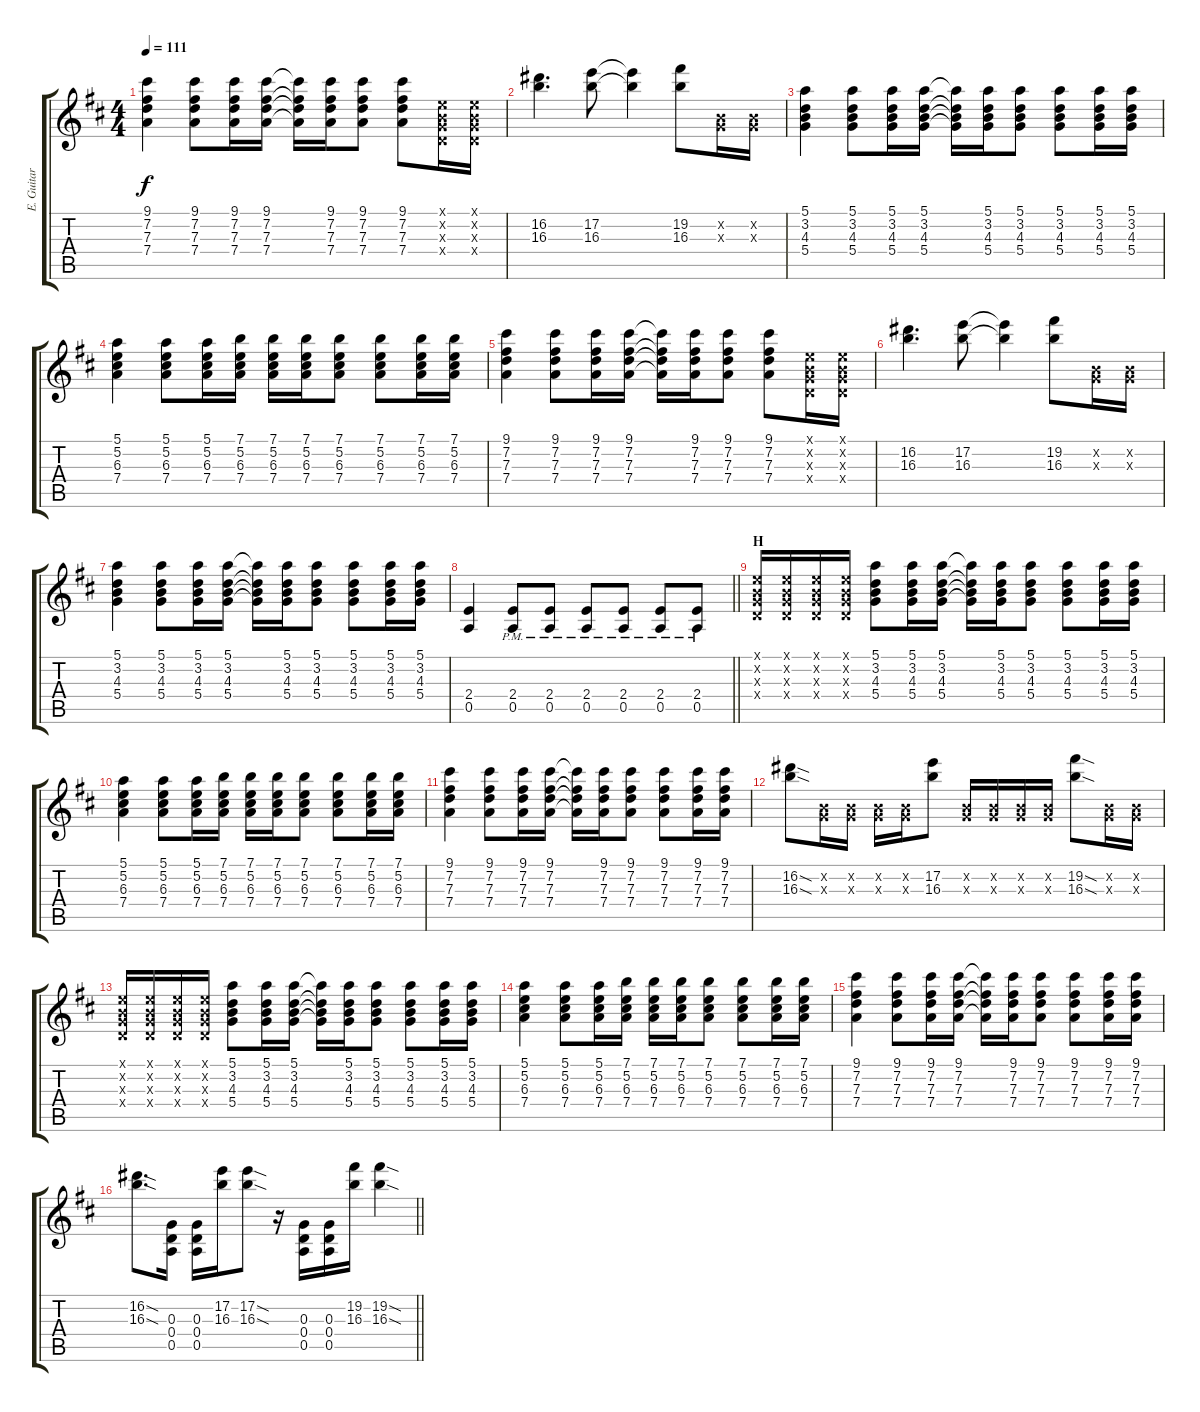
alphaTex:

\track ("E. Guitar I" "E. Guitar ") {instrument overdrivenguitar}
\staff {score tabs}
\tuning (E4 B3 G3 D3 A2 D2) {hide}
\ts (4 4)
\tempo 111
\clef g2
\ks d
(9.1 7.2 7.3 7.4).4{dy f} (9.1 7.2 7.3 7.4).8 (9.1 7.2 7.3 7.4).16 (9.1 7.2 7.3 7.4).16 (9.1{t} 7.2{t} 7.3{t} 7.4{t}).16 (9.1 7.2 7.3 7.4).16 (9.1 7.2 7.3 7.4).8 (9.1 7.2 7.3 7.4).8 (0.1{x} 0.2{x} 0.3{x} 0.4{x}).16 (0.1{x} 0.2{x} 0.3{x} 0.4{x}).16 |
(16.2 16.3).4{d} (17.2 16.3).8 (17.2{t} 16.3{t}).4 (19.2 16.3).8 (0.2{x} 0.3{x}).16 (0.2{x} 0.3{x}).16 |
(5.1 3.2 4.3 5.4).4 (5.1 3.2 4.3 5.4).8 (5.1 3.2 4.3 5.4).16 (5.1 3.2 4.3 5.4).16 (5.1{t} 3.2{t} 4.3{t} 5.4{t}).16 (5.1 3.2 4.3 5.4).16 (5.1 3.2 4.3 5.4).8 (5.1 3.2 4.3 5.4).8 (5.1 3.2 4.3 5.4).16 (5.1 3.2 4.3 5.4).16 |
(5.1 5.2 6.3 7.4).4 (5.1 5.2 6.3 7.4).8 (5.1 5.2 6.3 7.4).16 (7.1 5.2 6.3 7.4).16 (7.1 5.2 6.3 7.4).16 (7.1 5.2 6.3 7.4).16 (7.1 5.2 6.3 7.4).8 (7.1 5.2 6.3 7.4).8 (7.1 5.2 6.3 7.4).16 (7.1 5.2 6.3 7.4).16 |
(9.1 7.2 7.3 7.4).4 (9.1 7.2 7.3 7.4).8 (9.1 7.2 7.3 7.4).16 (9.1 7.2 7.3 7.4).16 (9.1{t} 7.2{t} 7.3{t} 7.4{t}).16 (9.1 7.2 7.3 7.4).16 (9.1 7.2 7.3 7.4).8 (9.1 7.2 7.3 7.4).8 (0.1{x} 0.2{x} 0.3{x} 0.4{x}).16 (0.1{x} 0.2{x} 0.3{x} 0.4{x}).16 |
(16.2 16.3).4{d} (17.2 16.3).8 (17.2{t} 16.3{t}).4 (19.2 16.3).8 (0.2{x} 0.3{x}).16 (0.2{x} 0.3{x}).16 |
(5.1 3.2 4.3 5.4).4 (5.1 3.2 4.3 5.4).8 (5.1 3.2 4.3 5.4).16 (5.1 3.2 4.3 5.4).16 (5.1{t} 3.2{t} 4.3{t} 5.4{t}).16 (5.1 3.2 4.3 5.4).16 (5.1 3.2 4.3 5.4).8 (5.1 3.2 4.3 5.4).8 (5.1 3.2 4.3 5.4).16 (5.1 3.2 4.3 5.4).16 |
\barLineRight lightlight
(2.4 0.5).4 (2.4{pm} 0.5{pm}).8 (2.4{pm} 0.5{pm}).8 (2.4{pm} 0.5{pm}).8 (2.4{pm} 0.5{pm}).8 (2.4{pm} 0.5{pm}).8 (2.4{pm} 0.5{pm}).8 |
\section ("" "H")
(0.1{x} 0.2{x} 0.3{x} 0.4{x}).16 (0.1{x} 0.2{x} 0.3{x} 0.4{x}).16 (0.1{x} 0.2{x} 0.3{x} 0.4{x}).16 (0.1{x} 0.2{x} 0.3{x} 0.4{x}).16 (5.1 3.2 4.3 5.4).8 (5.1 3.2 4.3 5.4).16 (5.1 3.2 4.3 5.4).16 (5.1{t} 3.2{t} 4.3{t} 5.4{t}).16 (5.1 3.2 4.3 5.4).16 (5.1 3.2 4.3 5.4).8 (5.1 3.2 4.3 5.4).8 (5.1 3.2 4.3 5.4).16 (5.1 3.2 4.3 5.4).16 |
(5.1 5.2 6.3 7.4).4 (5.1 5.2 6.3 7.4).8 (5.1 5.2 6.3 7.4).16 (7.1 5.2 6.3 7.4).16 (7.1 5.2 6.3 7.4).16 (7.1 5.2 6.3 7.4).16 (7.1 5.2 6.3 7.4).8 (7.1 5.2 6.3 7.4).8 (7.1 5.2 6.3 7.4).16 (7.1 5.2 6.3 7.4).16 |
(9.1 7.2 7.3 7.4).4 (9.1 7.2 7.3 7.4).8 (9.1 7.2 7.3 7.4).16 (9.1 7.2 7.3 7.4).16 (9.1{t} 7.2{t} 7.3{t} 7.4{t}).16 (9.1 7.2 7.3 7.4).16 (9.1 7.2 7.3 7.4).8 (9.1 7.2 7.3 7.4).8 (9.1 7.2 7.3 7.4).16 (9.1 7.2 7.3 7.4).16 |
(16.2{sod} 16.3{sod}).8 (0.2{x} 0.3{x}).16 (0.2{x} 0.3{x}).16 (0.2{x} 0.3{x}).16 (0.2{x} 0.3{x}).16 (17.2 16.3).8 (0.2{x} 0.3{x}).16 (0.2{x} 0.3{x}).16 (0.2{x} 0.3{x}).16 (0.2{x} 0.3{x}).16 (19.2{sod} 16.3{sod}).8 (0.2{x} 0.3{x}).16 (0.2{x} 0.3{x}).16 |
(0.1{x} 0.2{x} 0.3{x} 0.4{x}).16 (0.1{x} 0.2{x} 0.3{x} 0.4{x}).16 (0.1{x} 0.2{x} 0.3{x} 0.4{x}).16 (0.1{x} 0.2{x} 0.3{x} 0.4{x}).16 (5.1 3.2 4.3 5.4).8 (5.1 3.2 4.3 5.4).16 (5.1 3.2 4.3 5.4).16 (5.1{t} 3.2{t} 4.3{t} 5.4{t}).16 (5.1 3.2 4.3 5.4).16 (5.1 3.2 4.3 5.4).8 (5.1 3.2 4.3 5.4).8 (5.1 3.2 4.3 5.4).16 (5.1 3.2 4.3 5.4).16 |
(5.1 5.2 6.3 7.4).4 (5.1 5.2 6.3 7.4).8 (5.1 5.2 6.3 7.4).16 (7.1 5.2 6.3 7.4).16 (7.1 5.2 6.3 7.4).16 (7.1 5.2 6.3 7.4).16 (7.1 5.2 6.3 7.4).8 (7.1 5.2 6.3 7.4).8 (7.1 5.2 6.3 7.4).16 (7.1 5.2 6.3 7.4).16 |
(9.1 7.2 7.3 7.4).4 (9.1 7.2 7.3 7.4).8 (9.1 7.2 7.3 7.4).16 (9.1 7.2 7.3 7.4).16 (9.1{t} 7.2{t} 7.3{t} 7.4{t}).16 (9.1 7.2 7.3 7.4).16 (9.1 7.2 7.3 7.4).8 (9.1 7.2 7.3 7.4).8 (9.1 7.2 7.3 7.4).16 (9.1 7.2 7.3 7.4).16 |
\barLineRight lightlight
(16.2{sod} 16.3{sod}).8{d} (0.3 0.4 0.5).16 (0.3 0.4 0.5).16 (17.2 16.3).16 (17.2{sod} 16.3{sod}).8 r.16 (0.3 0.4 0.5).16 (0.3 0.4 0.5).16 (19.2 16.3).16 (19.2{sod} 16.3{sod}).4
